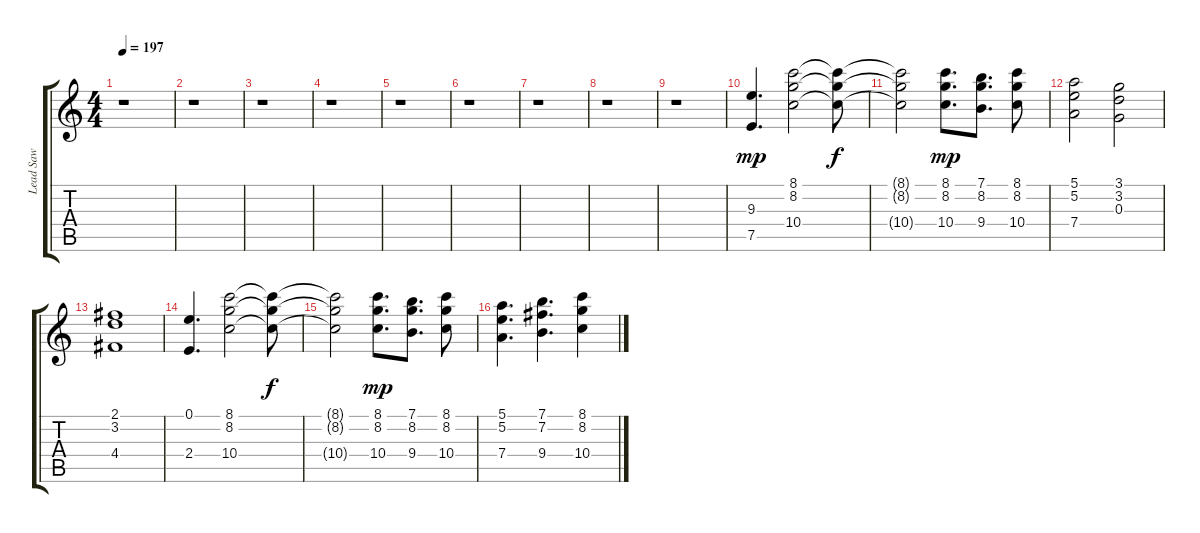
\track ("Lead Saw" "Lead Saw") {instrument overdrivenguitar}
\staff {score tabs}
\tuning (E4 B3 G3 D3 A2 E2) {hide}
\ts (4 4)
\tempo 197
\clef g2
\ks c
r.1{dy mp} |
r.1 |
r.1 |
r.1 |
r.1 |
r.1 |
r.1 |
r.1 |
r.1 |
(9.3 7.5).4{d} (8.1 8.2 10.4).2 (8.1{t} 8.2{t} 10.4{t}).8{dy f} |
(8.1{t} 8.2{t} 10.4{t}).2 (8.1 8.2 10.4).8{d dy mp} (7.1 8.2 9.4).8{d} (8.1 8.2 10.4).8 |
(5.1 5.2 7.4).2 (3.1 3.2 0.3).2 |
(2.1 3.2 4.4).1 |
(0.1 2.4).4{d} (8.1 8.2 10.4).2 (8.1{t} 8.2{t} 10.4{t}).8{dy f} |
(8.1{t} 8.2{t} 10.4{t}).2 (8.1 8.2 10.4).8{d dy mp} (7.1 8.2 9.4).8{d} (8.1 8.2 10.4).8 |
(5.1 5.2 7.4).4{d} (7.1 7.2 9.4).4{d} (8.1 8.2 10.4).4
